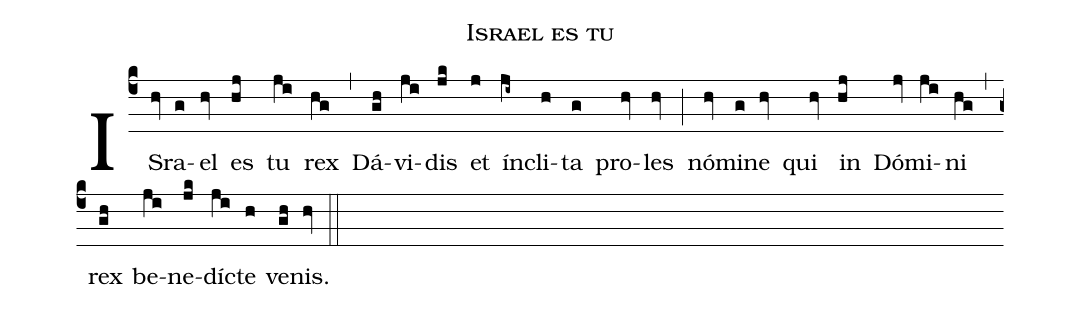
name: Israel es tu;
%%
(c4) IS(hv)ra(g)el(hv) es(hj) tu(ji) rex(hg) (,)
Dá(gh)vi(ji)dis(jk) et(j) ín(ji~)cli(h)ta(g) pro(hv)les(hv) (;)
nó(hv)mi(g)ne(hv) qui(hv) in(hj) Dó(jv)mi(ji)ni(hg) (,)
rex(gh) be(ji)ne(jk)díc(ji)te(h) ve(gh)nis.(hv) (::)
